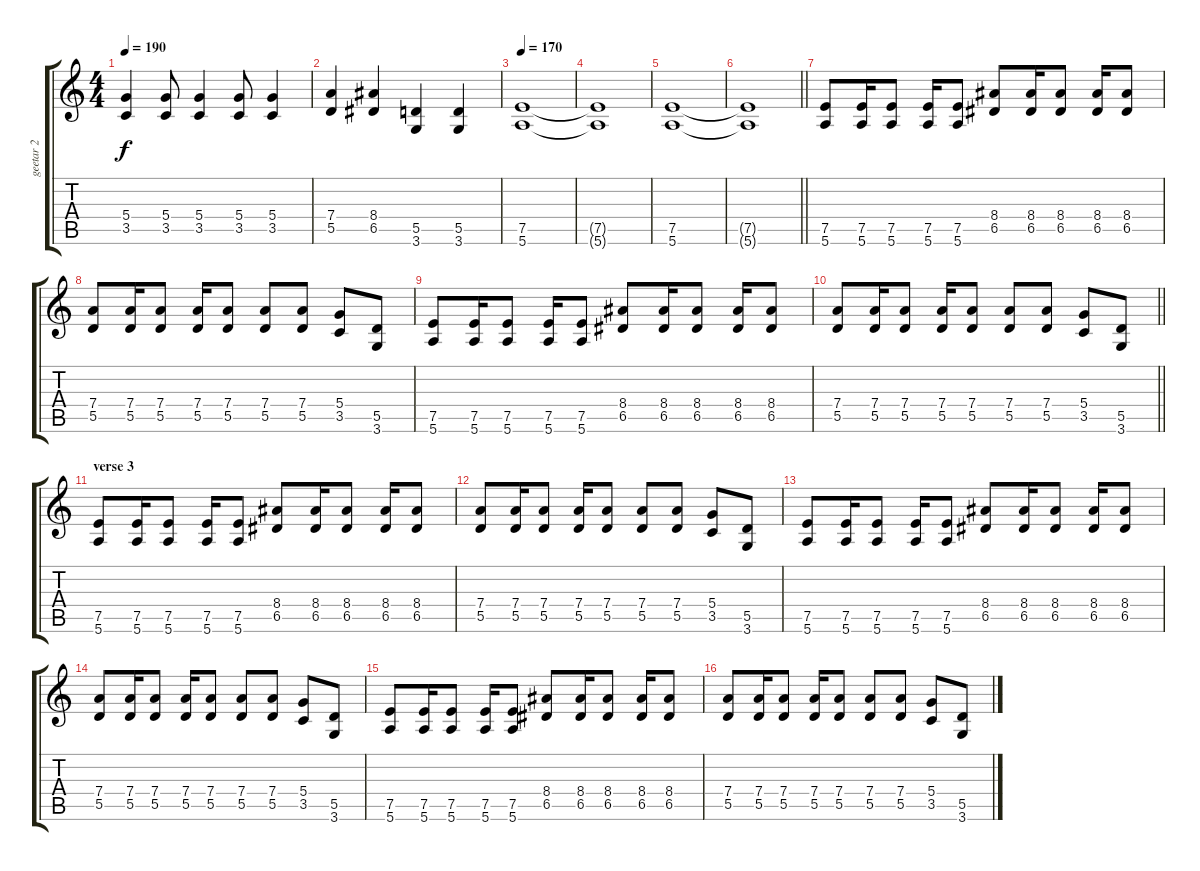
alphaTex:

\track ("geetar 2" "geetar 2") {instrument distortionguitar}
\staff {score tabs}
\tuning (E4 B3 G3 D3 A2 E2) {hide}
\ts (4 4)
\tempo 190
\clef g2
\ks c
(5.4 3.5).4{dy f} (5.4 3.5).8 (5.4 3.5).4 (5.4 3.5).8 (5.4 3.5).4 |
(7.4 5.5).4 (8.4 6.5).4 (5.5 3.6).4 (5.5 3.6).4 |
\tempo 170
(7.5 5.6).1 |
(7.5{t} 5.6{t}).1 |
(7.5 5.6).1 |
\barLineRight lightlight
(7.5{t} 5.6{t}).1 |
(7.5 5.6).8 (7.5 5.6).16 (7.5 5.6).8 (7.5 5.6).16 (7.5 5.6).8 (8.4 6.5).8 (8.4 6.5).16 (8.4 6.5).8 (8.4 6.5).16 (8.4 6.5).8 |
(7.4 5.5).8 (7.4 5.5).16 (7.4 5.5).8 (7.4 5.5).16 (7.4 5.5).8 (7.4 5.5).8 (7.4 5.5).8 (5.4 3.5).8 (5.5 3.6).8 |
(7.5 5.6).8 (7.5 5.6).16 (7.5 5.6).8 (7.5 5.6).16 (7.5 5.6).8 (8.4 6.5).8 (8.4 6.5).16 (8.4 6.5).8 (8.4 6.5).16 (8.4 6.5).8 |
\barLineRight lightlight
(7.4 5.5).8 (7.4 5.5).16 (7.4 5.5).8 (7.4 5.5).16 (7.4 5.5).8 (7.4 5.5).8 (7.4 5.5).8 (5.4 3.5).8 (5.5 3.6).8 |
\section ("" "verse 3")
(7.5 5.6).8 (7.5 5.6).16 (7.5 5.6).8 (7.5 5.6).16 (7.5 5.6).8 (8.4 6.5).8 (8.4 6.5).16 (8.4 6.5).8 (8.4 6.5).16 (8.4 6.5).8 |
(7.4 5.5).8 (7.4 5.5).16 (7.4 5.5).8 (7.4 5.5).16 (7.4 5.5).8 (7.4 5.5).8 (7.4 5.5).8 (5.4 3.5).8 (5.5 3.6).8 |
(7.5 5.6).8 (7.5 5.6).16 (7.5 5.6).8 (7.5 5.6).16 (7.5 5.6).8 (8.4 6.5).8 (8.4 6.5).16 (8.4 6.5).8 (8.4 6.5).16 (8.4 6.5).8 |
(7.4 5.5).8 (7.4 5.5).16 (7.4 5.5).8 (7.4 5.5).16 (7.4 5.5).8 (7.4 5.5).8 (7.4 5.5).8 (5.4 3.5).8 (5.5 3.6).8 |
(7.5 5.6).8 (7.5 5.6).16 (7.5 5.6).8 (7.5 5.6).16 (7.5 5.6).8 (8.4 6.5).8 (8.4 6.5).16 (8.4 6.5).8 (8.4 6.5).16 (8.4 6.5).8 |
(7.4 5.5).8 (7.4 5.5).16 (7.4 5.5).8 (7.4 5.5).16 (7.4 5.5).8 (7.4 5.5).8 (7.4 5.5).8 (5.4 3.5).8 (5.5 3.6).8
